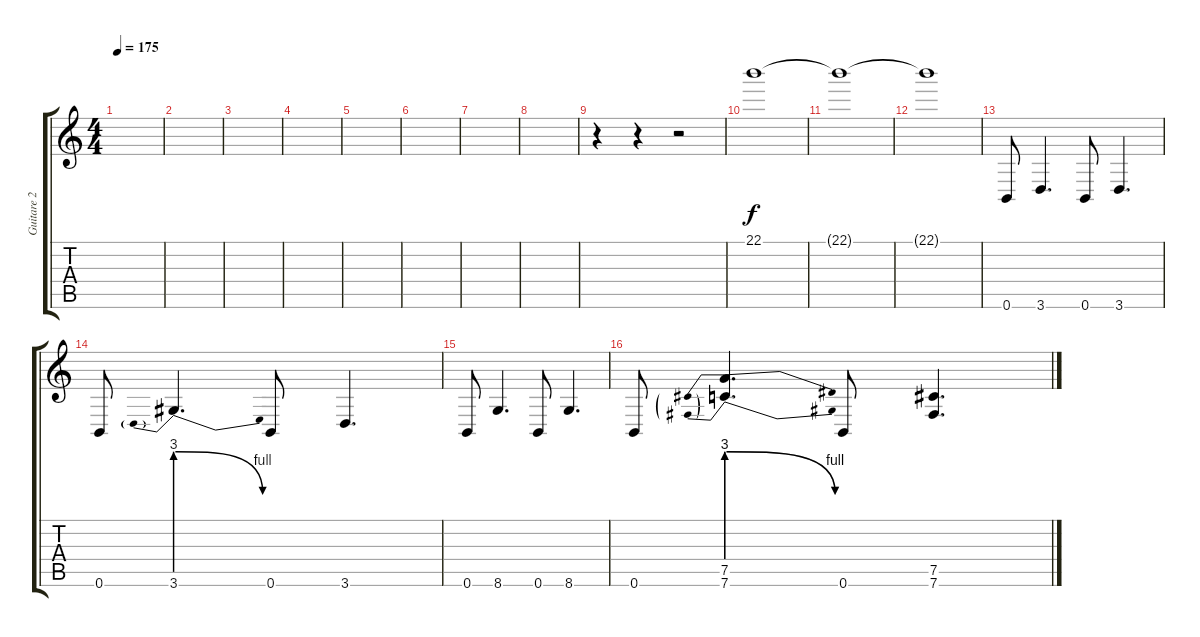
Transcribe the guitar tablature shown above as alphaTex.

\track ("Guitare 2" "Guitare 2") {instrument distortionguitar}
\staff {score tabs}
\tuning (Db4 Ab3 E3 B2 Gb2 B1) {hide}
\ts (4 4)
\tempo 175
\clef g2
\ks c
|
|
|
|
|
|
|
|
r.4 r.4{volume 4} r.2 |
22.1.1{volume 9} |
22.1{t}.1 |
22.1{t}.1 |
0.6.8{volume 13} 3.6.4{d} 0.6.8 3.6.4{d} |
0.6.8 3.6{be (prebendrelease 0 12 60 4)}.4{d} 0.6.8 3.6.4{d} |
0.6.8 8.6.4{d} 0.6.8 8.6.4{d} |
0.6.8 (7.5{be (prebendrelease 0 12 60 4)} 7.6{be (prebendrelease 0 12 60 4)}).4{d} 0.6.8 (7.5 7.6).4{d}
